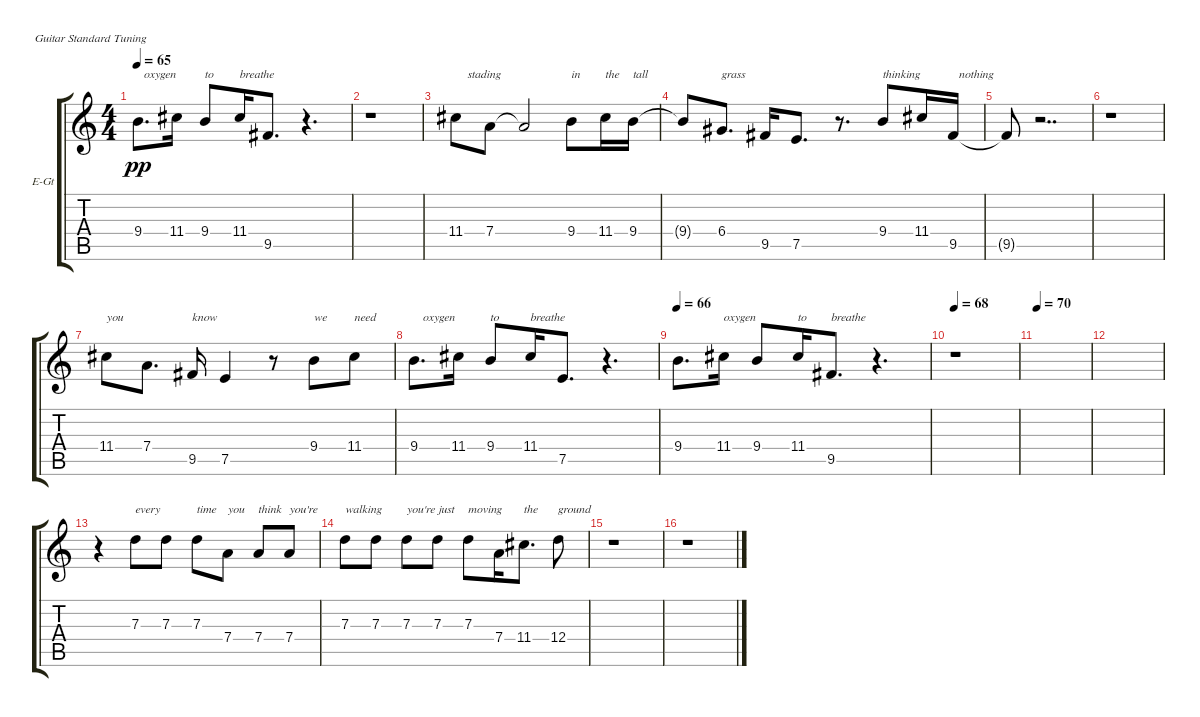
\defaultSystemsLayout 4
\bracketExtendMode groupsimilarinstruments
\firstSystemTrackNameOrientation horizontal
\otherSystemsTrackNameOrientation horizontal
\track ("Isaac Brock - Voice" "E-Gt") {instrument overdrivenguitar}
\staff {score tabs}
\tuning (E4 B3 G3 D3 A2 E2)
\ts (4 4)
\tempo 65
\clef g2
\scale
0.333333
\ks c
9.4.8{d txt "  oxygen" dy pp} 11.4.16 9.4.8{txt "to"} 11.4.16{txt "breathe"} 9.5.8{d} r.4{d} |
\scale
0.333333 r.1 |
\scale
0.333333 11.4.8{txt "    stading"} 7.4.8 7.4{t}.2 9.4.8{txt "in"} 11.4.16{txt "the"} 9.4.16{txt "tall"} |
\scale
0.333333 9.4{t}.8 6.4.8{d txt "grass"} 9.5.16 7.5.8{d} r.8{d} 9.4.8{txt "thinking"} 11.4.16 9.5.16{txt "  nothing"} |
\scale
0.333333 9.5{t}.8 r.2{dd} |
\scale
0.333333 r.1 |
\scale
0.333333 11.4.8{txt "you"} 7.4.8{d} 9.5.16{txt "know"} 7.5.4 r.8 9.4.8{txt "we"} 11.4.8{txt "need"} |
\scale
0.333333 9.4.8{d txt "   oxygen"} 11.4.16 9.4.8{txt "to"} 11.4.16{txt "breathe"} 7.5.8{d} r.4{d} |
\tempo 66
\scale
0.333333 9.4.8{d} 11.4.16{txt "oxygen"} 9.4.8 11.4.16{txt "to"} 9.5.8{d txt "breathe"} r.4{d} |
\tempo 68
\scale
0.333333 r.1 |
\tempo 70
\scale
0.333333 |
\scale
0.333333 |
\scale
0.333333 r.4 7.3.8{txt "every"} 7.3.8 7.3.8{txt "time"} 7.4.8{txt "you"} 7.4.8{txt "think"} 7.4.8{txt "you're"} |
\scale
0.333333 7.3.8{txt "walking"} 7.3.8 7.3.8{txt "you're just"} 7.3.8 7.3.8{txt "moving"} 7.4.16 11.4.8{d txt "the"} 12.4.8{txt "ground"} |
\scale
0.333333 r.1 |
\scale
0.333333 r.1
